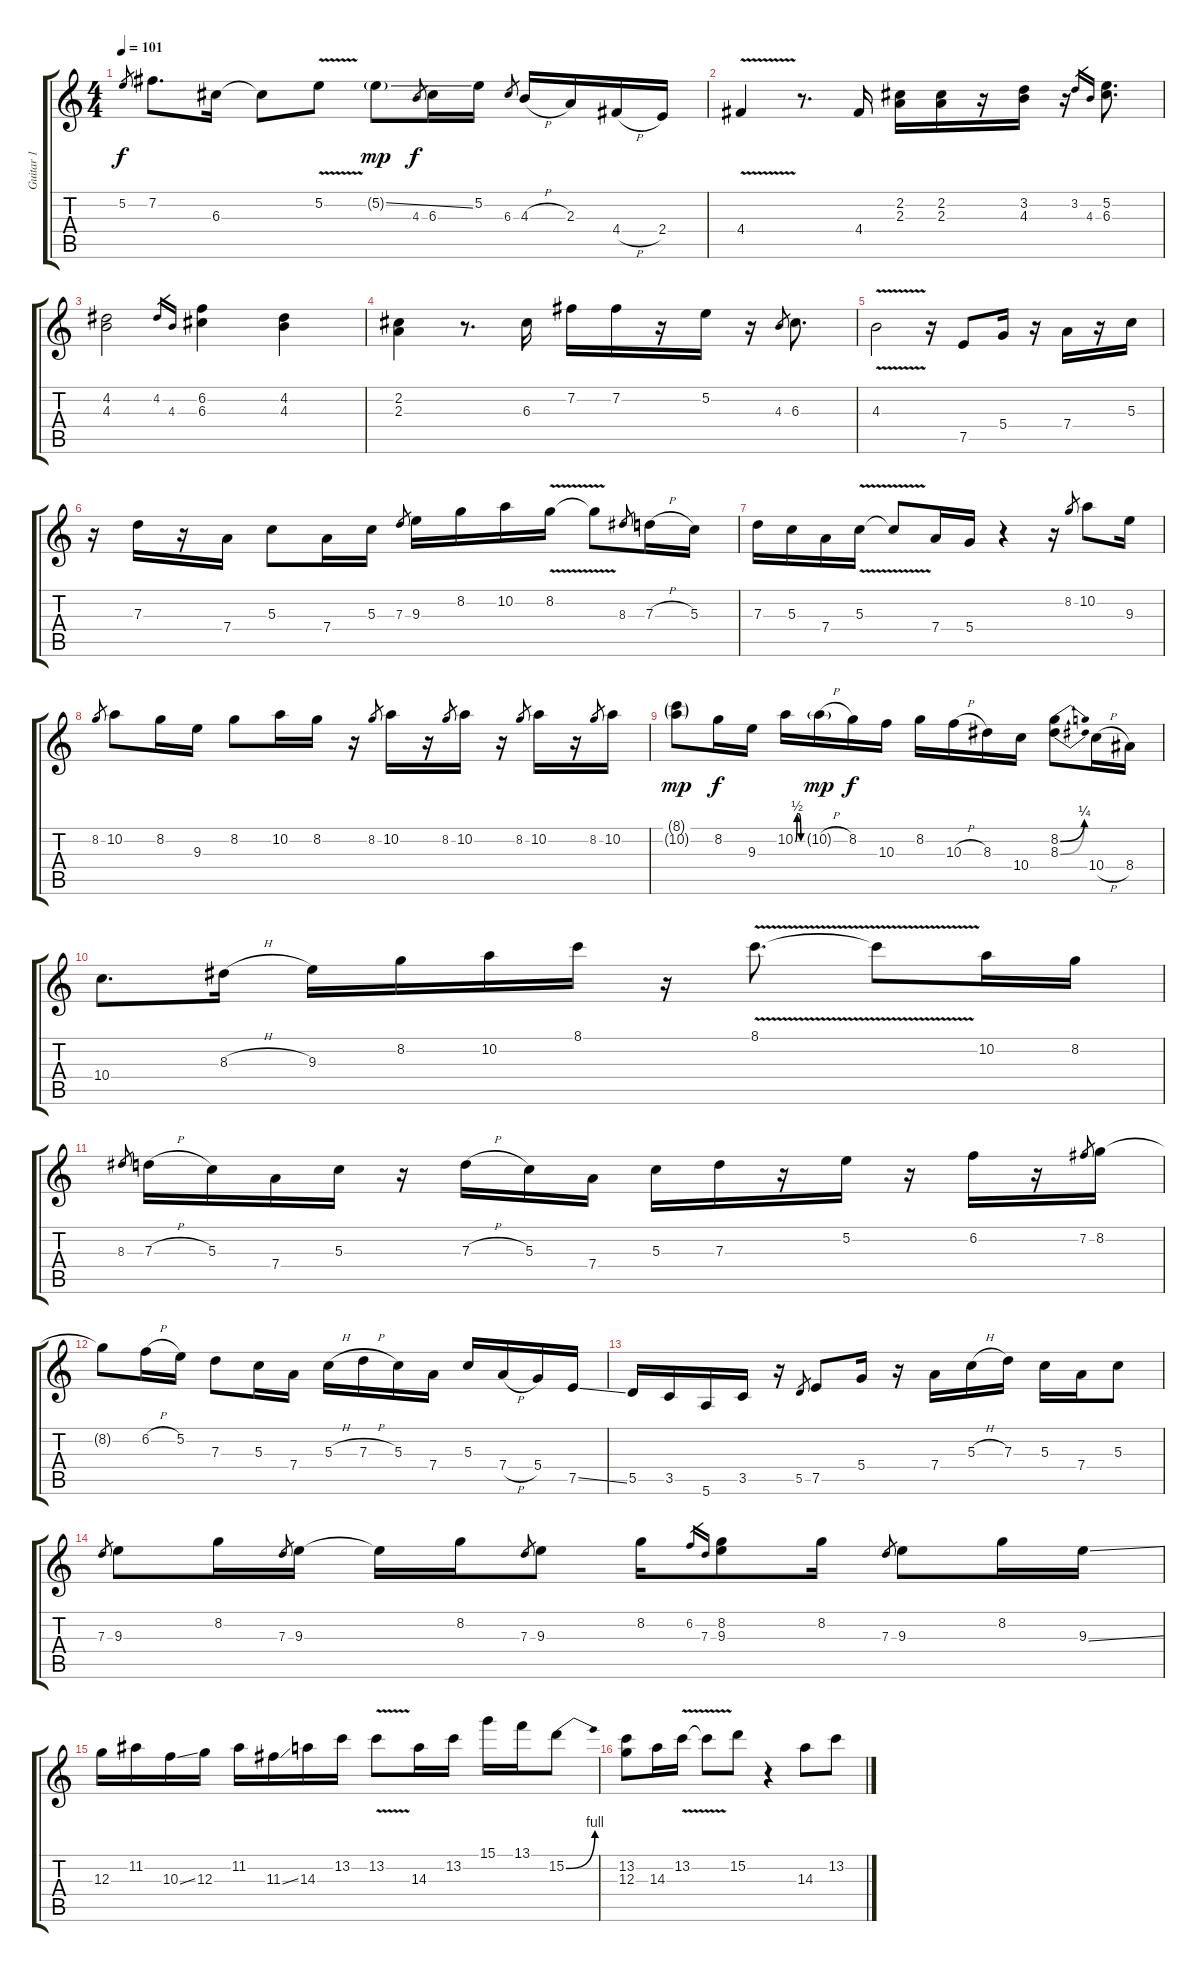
\track ("Guitar 1" "Guitar 1") {solo instrument electricguitarjazz}
\staff {score tabs}
\tuning (E4 B3 G3 D3 A2 E2) {hide}
\ts (4 4)
\tempo 101
\clef g2
\ks c
5.2.8{gr dy f} 7.2.8{d} 6.3.16 6.3{t}.8 5.2{v}.8 5.2{ss g}.8{dy mp} 4.3.8{gr dy f} 6.3.16 5.2.16 6.3.8{gr} 4.3{h}.16 2.3.16 4.4{h}.16 2.4.16 |
4.4{v}.4 r.8{d} 4.4.16 (2.2 2.3).16 (2.2 2.3).16 r.16 (3.2 4.3).16 r.16 3.2.16{gr} 4.3.16{gr} (5.2 6.3).8{d} |
(4.2 4.3).2 4.2.16{gr} 4.3.16{gr} (6.2 6.3).4 (4.2 4.3).4 |
(2.2 2.3).4 r.8{d} 6.3.16 7.2.16 7.2.16 r.16 5.2.16 r.16 4.3.8{gr} 6.3.8{d} |
4.3{v}.2 r.16 7.5.8 5.4.16 r.16 7.4.16 r.16 5.3.16 |
r.16 7.3.16 r.16 7.4.16 5.3.8 7.4.16 5.3.16 7.3.8{gr} 9.3.16 8.2.16 10.2.16 8.2{v}.16 8.2{t}.8 8.3.8{gr} 7.3{h}.16 5.3.16 |
7.3.16 5.3.16 7.4.16 5.3{v}.16 5.3{v t}.8 7.4.16 5.4.16 r.4 r.16 8.2.8{gr} 10.2.8 9.3.16 |
8.2.8{gr} 10.2.8 8.2.16 9.3.16 8.2.8 10.2.16 8.2.16 r.16 8.2.8{gr} 10.2.16 r.16 8.2.8{gr} 10.2.16 r.16 8.2.8{gr} 10.2.16 r.16 8.2.8{gr} 10.2.16 |
(8.1{g} 10.2{g}).8{dy mp} 8.2.16{dy f} 9.3.16 10.2{be (custom 0 0 15 2 30 2 45 0 60 0)}.16 10.2{h g}.16{dy mp} 8.2.16{dy f} 10.3.16 8.2.16 10.3{h}.16 8.3.16 10.4.16 (8.2{be (bend 0 0 60 1)} 8.3{be (bend 0 0 60 1)}).8 10.4{h}.16 8.4.16 |
10.4.8{d} 8.3{h}.16 9.3.16 8.2.16 10.2.16 8.1.16 r.16 8.1{v}.8{d} 8.1{v t}.8 10.2.16 8.2.16 |
8.3.8{gr} 7.3{h}.16 5.3.16 7.4.16 5.3.16 r.16 7.3{h}.16 5.3.16 7.4.16 5.3.16 7.3.16 r.16 5.2.16 r.16 6.2.16 r.16 7.2.8{gr} 8.2.16 |
8.2{t}.8 6.2{h}.16 5.2.16 7.3.8 5.3.16 7.4.16 5.3{h}.16 7.3{h}.16 5.3.16 7.4.16 5.3.16 7.4{h}.16 5.4.16 7.5{ss}.16 |
5.5.16 3.5.16 5.6.16 3.5.16 r.16 5.5.8{gr} 7.5.8 5.4.16 r.16 7.4.16 5.3{h}.16 7.3.16 5.3.16 7.4.16 5.3.8 |
7.3.8{gr} 9.3.8 8.2.16 7.3.8{gr} 9.3.16 9.3{t}.16 8.2.16 7.3.8{gr} 9.3.8 8.2.16 6.2.16{gr} 7.3.16{gr} (8.2 9.3).8 8.2.16 7.3.8{gr} 9.3.8 8.2.16 9.3{ss}.16 |
12.3.16 11.2.16 10.3{ss}.16 12.3.16 11.2.16 11.3{ss}.16 14.3.16 13.2.16 13.2{v}.8 14.3.16 13.2.16 15.1.16 13.1.16 15.2{be (bend 0 0 60 4)}.8 |
(13.2 12.3).8 14.3.16 13.2{v}.16 13.2{v t}.8 15.2.8 r.4 14.3.8 13.2.8
